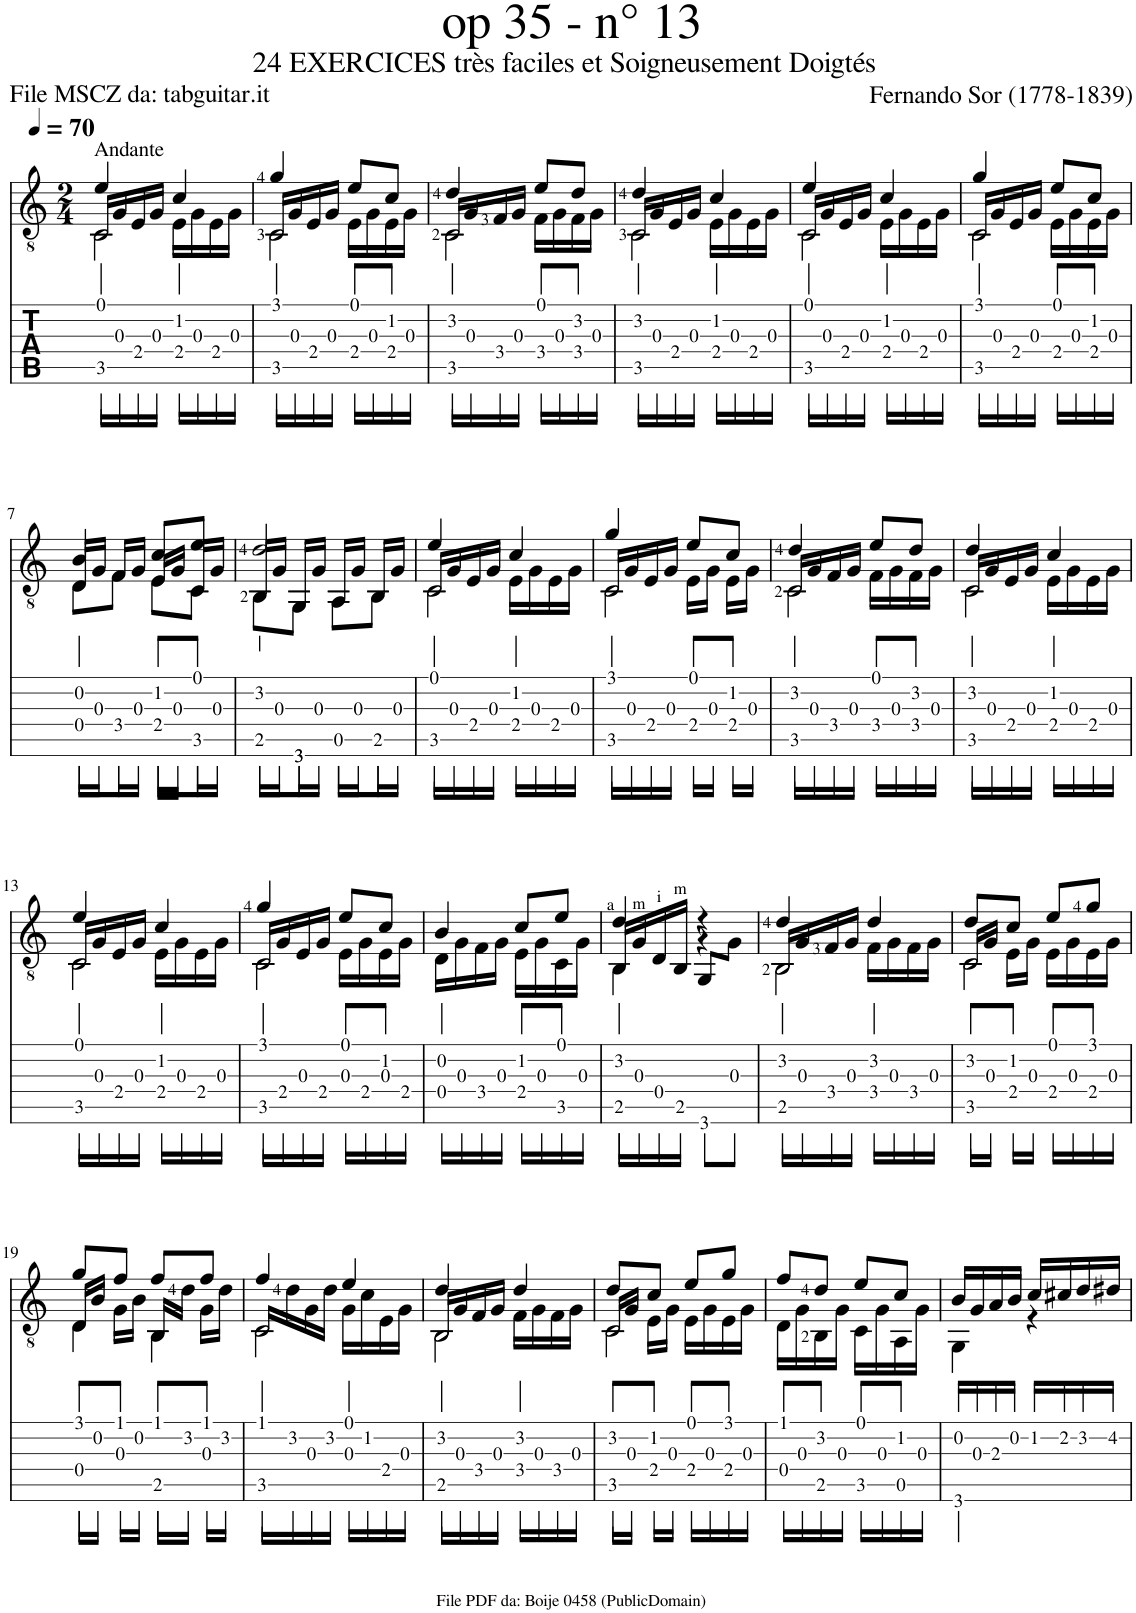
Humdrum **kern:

**kern	**kern
*part2	*part1
*staff2	*staff1
*I"Chitarra classica (Intavolatura)	*I"Guitar
*stria6	*
*	*clefGv2
*k[]	*k[]
*M2/4	*M2/4
*MM70	*MM70
=1	=1
*^	*^
!	!	!LO:TX:a:t=Andante	!
!	!LO:N:head=open	!	!LO:N:head=open
*	*^	*	*^
4e/	16C\LL	2C\	4e/	16C/LL	2C\
.	16G\	.	.	16G/	.
.	16E\	.	.	16E/	.
.	16G\JJ	.	.	16G/JJ	.
4c/	16E\LL	.	4c/	16E\LL	.
.	16G\	.	.	16G\	.
.	16E\	.	.	16E\	.
.	16G\JJ	.	.	16G\JJ	.
=2	=2	=2	=2	=2	=2
!	!LO:N:head=open	!	!	!LO:N:head=open	!
4g/	16C\LL	2C\	4g/	16C/LL	2C\
.	16G\	.	.	16G/	.
.	16E\	.	.	16E/	.
.	16G\JJ	.	.	16G/JJ	.
8e/L	16E\LL	.	8e/L	16E\LL	.
.	16G\	.	.	16G\	.
8c/J	16E\	.	8c/J	16E\	.
.	16G\JJ	.	.	16G\JJ	.
=3	=3	=3	=3	=3	=3
!	!LO:N:head=open	!	!	!LO:N:head=open	!
4d/	16C\LL	2C\	4d/	16C/LL	2C\
.	16G\	.	.	16G/	.
.	16F\	.	.	16F/	.
.	16G\JJ	.	.	16G/JJ	.
8e/L	16F\LL	.	8e/L	16F\LL	.
.	16G\	.	.	16G\	.
8d/J	16F\	.	8d/J	16F\	.
.	16G\JJ	.	.	16G\JJ	.
=4	=4	=4	=4	=4	=4
!	!LO:N:head=open	!	!	!LO:N:head=open	!
4d/	16C\LL	2C\	4d/	16C/LL	2C\
.	16G\	.	.	16G/	.
.	16E\	.	.	16E/	.
.	16G\JJ	.	.	16G/JJ	.
4c/	16E\LL	.	4c/	16E\LL	.
.	16G\	.	.	16G\	.
.	16E\	.	.	16E\	.
.	16G\JJ	.	.	16G\JJ	.
=5	=5	=5	=5	=5	=5
!	!LO:N:head=open	!	!	!LO:N:head=open	!
4e/	16C\LL	2C\	4e/	16C/LL	2C\
.	16G\	.	.	16G/	.
.	16E\	.	.	16E/	.
.	16G\JJ	.	.	16G/JJ	.
4c/	16E\LL	.	4c/	16E\LL	.
.	16G\	.	.	16G\	.
.	16E\	.	.	16E\	.
.	16G\JJ	.	.	16G\JJ	.
=6	=6	=6	=6	=6	=6
!	!LO:N:head=open	!	!	!LO:N:head=open	!
4g/	16C\LL	2C\	4g/	16C/LL	2C\
.	16G\	.	.	16G/	.
.	16E\	.	.	16E/	.
.	16G\JJ	.	.	16G/JJ	.
8e/L	16E\LL	.	8e/L	16E\LL	.
.	16G\	.	.	16G\	.
8c/J	16E\	.	8c/J	16E\	.
.	16G\JJ	.	.	16G\JJ	.
!!LO:LB:g=z	!!	!!
=7	=7	=7	=7	=7	=7
4B/	16D\LL	8D\L	4B/	16D/LL	8D\L
.	16G\JJ	.	.	16G/JJ	.
.	16F\LL	8F\J	.	16F/LL	8F\J
.	16G\JJ	.	.	16G/JJ	.
8c/L	16E\LL	8E\L	8c/L	16E/LL	8E\L
.	16G\JJ	.	.	16G/JJ	.
8e/J	16C\LL	8C\J	8e/J	16C/LL	8C\J
.	16G\JJ	.	.	16G/JJ	.
=8	=8	=8	=8	=8	=8
2d/	16BB\LL	8BB\L	2d/	16BB/LL	8BB\L
.	16G\JJ	.	.	16G/JJ	.
.	16GG\LL	8GG\J	.	16GG/LL	8GG\J
.	16G\JJ	.	.	16G/JJ	.
.	16AA\LL	8AA\L	.	16AA/LL	8AA\L
.	16G\JJ	.	.	16G/JJ	.
.	16BB\LL	8BB\J	.	16BB/LL	8BB\J
.	16G\JJ	.	.	16G/JJ	.
=9	=9	=9	=9	=9	=9
!	!LO:N:head=open	!	!	!LO:N:head=open	!
4e/	16C\LL	2C\	4e/	16C/LL	2C\
.	16G\	.	.	16G/	.
.	16E\	.	.	16E/	.
.	16G\JJ	.	.	16G/JJ	.
4c/	16E\LL	.	4c/	16E\LL	.
.	16G\	.	.	16G\	.
.	16E\	.	.	16E\	.
.	16G\JJ	.	.	16G\JJ	.
=10	=10	=10	=10	=10	=10
!	!LO:N:head=open	!	!	!LO:N:head=open	!
4g/	16C\LL	2C\	4g/	16C/LL	2C\
.	16G\	.	.	16G/	.
.	16E\	.	.	16E/	.
.	16G\JJ	.	.	16G/JJ	.
8e/L	16E\LL	.	8e/L	16E\LL	.
.	16G\JJ	.	.	16G\JJ	.
8c/J	16E\LL	.	8c/J	16E\LL	.
.	16G\JJ	.	.	16G\JJ	.
=11	=11	=11	=11	=11	=11
!	!LO:N:head=open	!	!	!LO:N:head=open	!
4d/	16C\LL	2C\	4d/	16C/LL	2C\
.	16G\	.	.	16G/	.
.	16F\	.	.	16F/	.
.	16G\JJ	.	.	16G/JJ	.
8e/L	16F\LL	.	8e/L	16F\LL	.
.	16G\	.	.	16G\	.
8d/J	16F\	.	8d/J	16F\	.
.	16G\JJ	.	.	16G\JJ	.
=12	=12	=12	=12	=12	=12
!	!LO:N:head=open	!	!	!LO:N:head=open	!
4d/	16C\LL	2C\	4d/	16C/LL	2C\
.	16G\	.	.	16G/	.
.	16E\	.	.	16E/	.
.	16G\JJ	.	.	16G/JJ	.
4c/	16E\LL	.	4c/	16E\LL	.
.	16G\	.	.	16G\	.
.	16E\	.	.	16E\	.
.	16G\JJ	.	.	16G\JJ	.
!!LO:LB:g=z	!!	!!
=13	=13	=13	=13	=13	=13
!	!LO:N:head=open	!	!	!LO:N:head=open	!
4e/	16C\LL	2C\	4e/	16C/LL	2C\
.	16G\	.	.	16G/	.
.	16E\	.	.	16E/	.
.	16G\JJ	.	.	16G/JJ	.
4c/	16E\LL	.	4c/	16E\LL	.
.	16G\	.	.	16G\	.
.	16E\	.	.	16E\	.
.	16G\JJ	.	.	16G\JJ	.
=14	=14	=14	=14	=14	=14
!	!LO:N:head=open	!	!	!LO:N:head=open	!
4g/	16C\LL	2C\	4g/	16C/LL	2C\
.	16E\	.	.	16G/	.
.	16G\	.	.	16E/	.
.	16E\JJ	.	.	16G/JJ	.
8e/L	16G\LL	.	8e/L	16E\LL	.
.	16E\	.	.	16G\	.
8c/J	16G\	.	8c/J	16E\	.
.	16E\JJ	.	.	16G\JJ	.
*	*v	*v	*	*	*
*	*	*	*v	*v
=15	=15	=15	=15
4B/	16D\LL	4B/	16D\LL
.	16G\	.	16G\
.	16F\	.	16F\
.	16G\JJ	.	16G\JJ
8c/L	16E\LL	8c/L	16E\LL
.	16G\	.	16G\
8e/J	16C\	8e/J	16C\
.	16G\JJ	.	16G\JJ
=16	=16	=16	=16
*	*^	*	*^
4d/	16BB\LL	4BB\	4d/	16BB/LL	4BB\
.	16G\	.	.	16G/	.
.	16D\	.	.	16D/	.
.	16BB\JJ	.	.	16BB/JJ	.
4r	8GG\L	4r	4r	8GG/L	4r
.	8G\J	.	.	8G\J	.
=17	=17	=17	=17	=17	=17
!	!LO:N:head=open	!	!	!LO:N:head=open	!
4d/	16BB\LL	2BB\	4d/	16BB/LL	2BB\
.	16G\	.	.	16G/	.
.	16F\	.	.	16F/	.
.	16G\JJ	.	.	16G/JJ	.
4d/	16F\LL	.	4d/	16F\LL	.
.	16G\	.	.	16G\	.
.	16F\	.	.	16F\	.
.	16G\JJ	.	.	16G\JJ	.
=18	=18	=18	=18	=18	=18
!	!LO:N:head=open	!	!	!LO:N:head=open	!
8d/L	16C\LL	2C\	8d/L	16C/LL	2C\
.	16G\JJ	.	.	16G/JJ	.
8c/J	16E\LL	.	8c/J	16E\LL	.
.	16G\JJ	.	.	16G\JJ	.
8e/L	16E\LL	.	8e/L	16E\LL	.
.	16G\	.	.	16G\	.
8g/J	16E\	.	8g/J	16E\	.
.	16G\JJ	.	.	16G\JJ	.
!!LO:LB:g=z	!!	!!
=19	=19	=19	=19	=19	=19
8g/L	16D\LL	4D\	8g/L	16D/LL	4D\
.	16B\JJ	.	.	16B/JJ	.
8f/J	16G\LL	.	8f/J	16G\LL	.
.	16B\JJ	.	.	16B\JJ	.
8f/L	16BB\LL	4BB\	8f/L	16BB/LL	4BB\
.	16d\JJ	.	.	16d\JJ	.
8f/J	16G\LL	.	8f/J	16G\LL	.
.	16d\JJ	.	.	16d\JJ	.
=20	=20	=20	=20	=20	=20
!	!LO:N:head=open	!	!	!LO:N:head=open	!
4f/	16C\LL	2C\	4f/	16C/LL	2C\
.	16d\	.	.	16d\	.
.	16G\	.	.	16G\	.
.	16d\JJ	.	.	16d\JJ	.
4e/	16G\LL	.	4e/	16G\LL	.
.	16c\	.	.	16c\	.
.	16E\	.	.	16E\	.
.	16G\JJ	.	.	16G\JJ	.
=21	=21	=21	=21	=21	=21
!	!LO:N:head=open	!	!	!LO:N:head=open	!
4d/	16BB\LL	2BB\	4d/	16BB/LL	2BB\
.	16G\	.	.	16G/	.
.	16F\	.	.	16F/	.
.	16G\JJ	.	.	16G/JJ	.
4d/	16F\LL	.	4d/	16F\LL	.
.	16G\	.	.	16G\	.
.	16F\	.	.	16F\	.
.	16G\JJ	.	.	16G\JJ	.
=22	=22	=22	=22	=22	=22
!	!LO:N:head=open	!	!	!LO:N:head=open	!
8d/L	16C\LL	2C\	8d/L	16C/LL	2C\
.	16G\JJ	.	.	16G/JJ	.
8c/J	16E\LL	.	8c/J	16E\LL	.
.	16G\JJ	.	.	16G\JJ	.
8e/L	16E\LL	.	8e/L	16E\LL	.
.	16G\	.	.	16G\	.
8g/J	16E\	.	8g/J	16E\	.
.	16G\JJ	.	.	16G\JJ	.
*	*v	*v	*	*	*
*	*	*	*v	*v
=23	=23	=23	=23
8f/L	16D\LL	8f/L	16D\LL
.	16G\	.	16G\
8d/J	16BB\	8d/J	16BB\
.	16G\JJ	.	16G\JJ
8e/L	16C\LL	8e/L	16C\LL
.	16G\	.	16G\
8c/J	16AA\	8c/J	16AA\
.	16G\JJ	.	16G\JJ
=24	=24	=24	=24
16B/LL	4GG\	16B/LL	4GG\
16G/	.	16G/	.
16A/	.	16A/	.
16B/JJ	.	16B/JJ	.
16c/LL	4r	16c/LL	4r
16c#X/	.	16c#X/	.
16d/	.	16d/	.
16d#X/JJ	.	16d#X/JJ	.
*v	*v	*	*
*	*v	*v
=	=
*-	*-
